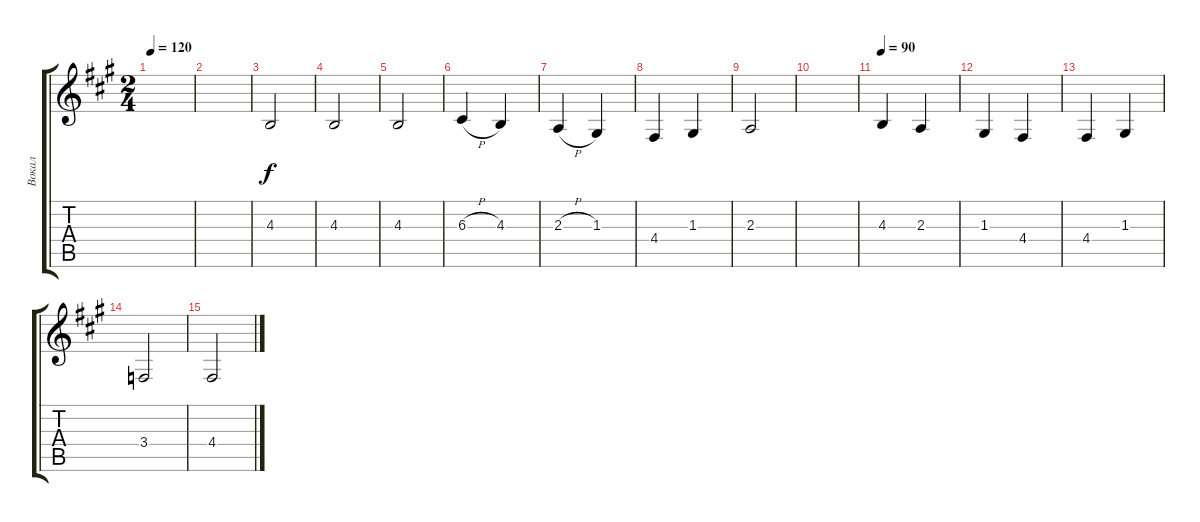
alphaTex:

\track ("Вокал" "Вокал") {instrument trumpet}
\staff {score tabs}
\tuning (E4 B3 G3 D3 A2 E2) {hide}
\ts (2 4)
\tempo 120
\clef g2
\ks f#minor
|
|
4.3.2 |
4.3.2 |
4.3.2 |
6.3{h}.4 4.3.4 |
2.3{h}.4 1.3.4 |
4.4.4 1.3.4 |
2.3.2 |
|
\tempo 90
4.3.4 2.3.4 |
1.3.4 4.4.4 |
4.4.4 1.3.4 |
3.4.2 |
4.4.2
